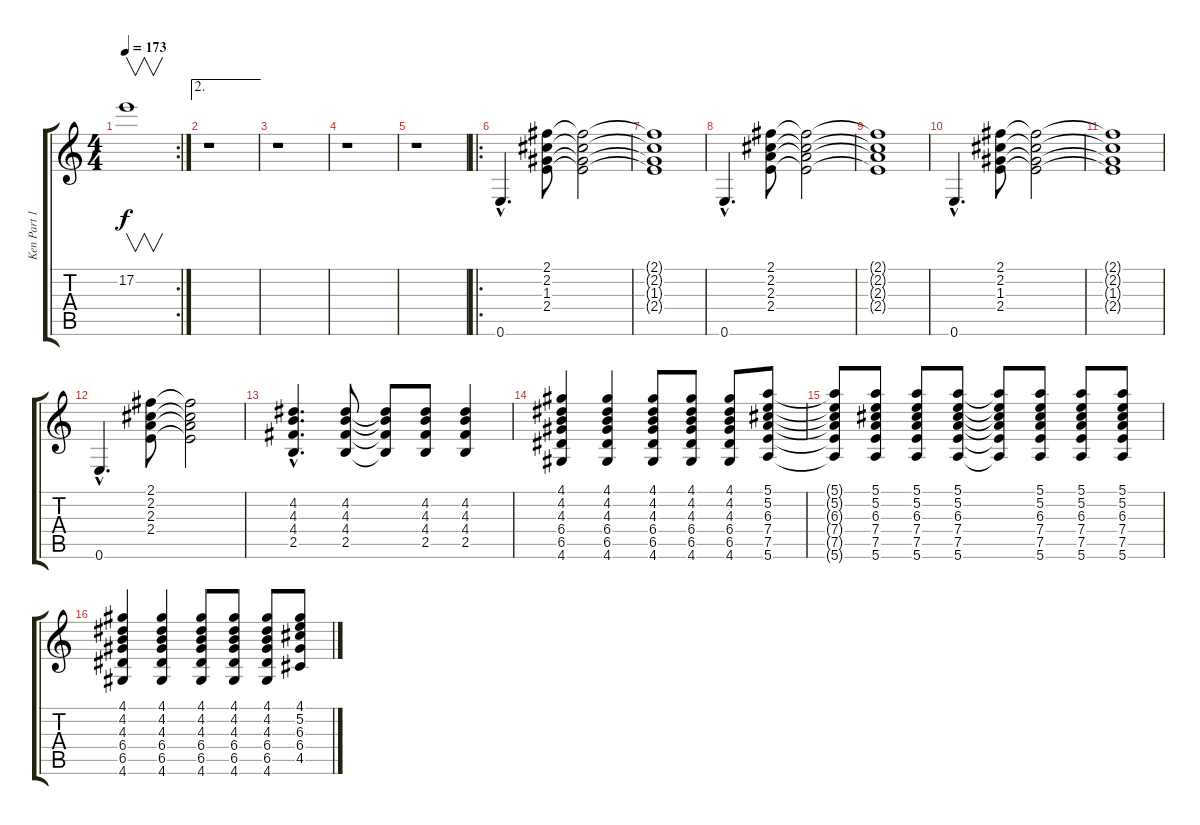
\track ("Ken Part 1" "Ken Part 1") {instrument acousticguitarnylon}
\staff {score tabs}
\tuning (E4 B3 G3 D3 A2 E2) {hide}
\rc 2
\ts (4 4)
\tempo 173
\clef g2
\ks c
17.2.1{v dy f} |
\ae 2
r.1 |
r.1 |
r.1 |
r.1 |
\ro
0.6{hac}.4{d instrument acousticguitarnylon} (2.1 2.2 1.3 2.4).8 (2.1{t} 2.2{t} 1.3{t} 2.4{t}).2 |
(2.1{t} 2.2{t} 1.3{t} 2.4{t}).1 |
0.6{hac}.4{d} (2.1 2.2 2.3 2.4).8 (2.1{t} 2.2{t} 2.3{t} 2.4{t}).2 |
(2.1{t} 2.2{t} 2.3{t} 2.4{t}).1 |
0.6{hac}.4{d} (2.1 2.2 1.3 2.4).8 (2.1{t} 2.2{t} 1.3{t} 2.4{t}).2 |
(2.1{t} 2.2{t} 1.3{t} 2.4{t}).1 |
0.6{hac}.4{d} (2.1 2.2 2.3 2.4).8 (2.1{t} 2.2{t} 2.3{t} 2.4{t}).2 |
(4.2{hac} 4.3{hac} 4.4{hac} 2.5{hac}).4{d} (4.2 4.3 4.4 2.5).8 (4.2{t} 4.3{t} 4.4{t} 2.5{t}).8 (4.2 4.3 4.4 2.5).8 (4.2 4.3 4.4 2.5).4 |
(4.1 4.2 4.3 6.4 6.5 4.6).4 (4.1 4.2 4.3 6.4 6.5 4.6).4 (4.1 4.2 4.3 6.4 6.5 4.6).8 (4.1 4.2 4.3 6.4 6.5 4.6).8 (4.1 4.2 4.3 6.4 6.5 4.6).8 (5.1 5.2 6.3 7.4 7.5 5.6).8 |
(5.1{t} 5.2{t} 6.3{t} 7.4{t} 7.5{t} 5.6{t}).8 (5.1 5.2 6.3 7.4 7.5 5.6).8 (5.1 5.2 6.3 7.4 7.5 5.6).8 (5.1 5.2 6.3 7.4 7.5 5.6).8 (5.1{t} 5.2{t} 6.3{t} 7.4{t} 7.5{t} 5.6{t}).8 (5.1 5.2 6.3 7.4 7.5 5.6).8 (5.1 5.2 6.3 7.4 7.5 5.6).8 (5.1 5.2 6.3 7.4 7.5 5.6).8 |
(4.1 4.2 4.3 6.4 6.5 4.6).4 (4.1 4.2 4.3 6.4 6.5 4.6).4 (4.1 4.2 4.3 6.4 6.5 4.6).8 (4.1 4.2 4.3 6.4 6.5 4.6).8 (4.1 4.2 4.3 6.4 6.5 4.6).8 (4.1 5.2 6.3 6.4 4.5).8
